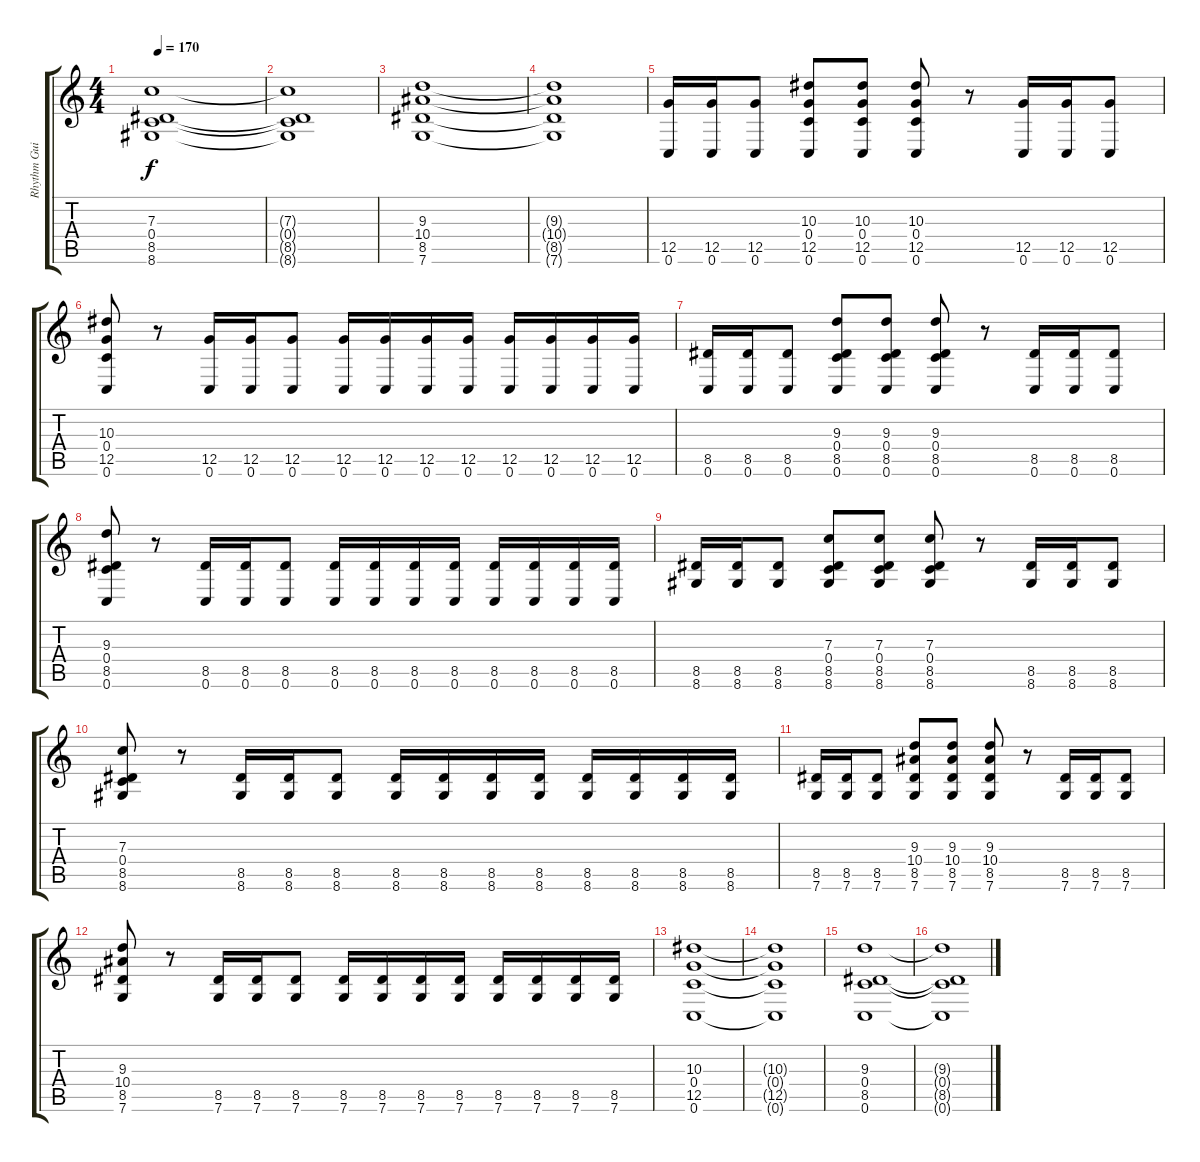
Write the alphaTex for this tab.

\track ("Rhythm Guitar (Right)" "Rhythm Gui") {instrument distortionguitar}
\staff {score tabs}
\tuning (D4 A3 F3 C3 G2 C2) {hide}
\ts (4 4)
\tempo 170
\clef g2
\ks c
(7.3 0.4 8.5 8.6).1{dy f} |
(7.3{t} 0.4{t} 8.5{t} 8.6{t}).1 |
(9.3 10.4 8.5 7.6).1 |
(9.3{t} 10.4{t} 8.5{t} 7.6{t}).1 |
(12.5 0.6).16 (12.5 0.6).16 (12.5 0.6).8 (10.3 0.4 12.5 0.6).8 (10.3 0.4 12.5 0.6).8 (10.3 0.4 12.5 0.6).8 r.8 (12.5 0.6).16 (12.5 0.6).16 (12.5 0.6).8 |
(10.3 0.4 12.5 0.6).8 r.8 (12.5 0.6).16 (12.5 0.6).16 (12.5 0.6).8 (12.5 0.6).16 (12.5 0.6).16 (12.5 0.6).16 (12.5 0.6).16 (12.5 0.6).16 (12.5 0.6).16 (12.5 0.6).16 (12.5 0.6).16 |
(8.5 0.6).16 (8.5 0.6).16 (8.5 0.6).8 (9.3 0.4 8.5 0.6).8 (9.3 0.4 8.5 0.6).8 (9.3 0.4 8.5 0.6).8 r.8 (8.5 0.6).16 (8.5 0.6).16 (8.5 0.6).8 |
(9.3 0.4 8.5 0.6).8 r.8 (8.5 0.6).16 (8.5 0.6).16 (8.5 0.6).8 (8.5 0.6).16 (8.5 0.6).16 (8.5 0.6).16 (8.5 0.6).16 (8.5 0.6).16 (8.5 0.6).16 (8.5 0.6).16 (8.5 0.6).16 |
(8.5 8.6).16 (8.5 8.6).16 (8.5 8.6).8 (7.3 0.4 8.5 8.6).8 (7.3 0.4 8.5 8.6).8 (7.3 0.4 8.5 8.6).8 r.8 (8.5 8.6).16 (8.5 8.6).16 (8.5 8.6).8 |
(7.3 0.4 8.5 8.6).8 r.8 (8.5 8.6).16 (8.5 8.6).16 (8.5 8.6).8 (8.5 8.6).16 (8.5 8.6).16 (8.5 8.6).16 (8.5 8.6).16 (8.5 8.6).16 (8.5 8.6).16 (8.5 8.6).16 (8.5 8.6).16 |
(8.5 7.6).16 (8.5 7.6).16 (8.5 7.6).8 (9.3 10.4 8.5 7.6).8 (9.3 10.4 8.5 7.6).8 (9.3 10.4 8.5 7.6).8 r.8 (8.5 7.6).16 (8.5 7.6).16 (8.5 7.6).8 |
(9.3 10.4 8.5 7.6).8 r.8 (8.5 7.6).16 (8.5 7.6).16 (8.5 7.6).8 (8.5 7.6).16 (8.5 7.6).16 (8.5 7.6).16 (8.5 7.6).16 (8.5 7.6).16 (8.5 7.6).16 (8.5 7.6).16 (8.5 7.6).16 |
(10.3 0.4 12.5 0.6).1 |
(10.3{t} 0.4{t} 12.5{t} 0.6{t}).1 |
(9.3 0.4 8.5 0.6).1 |
(9.3{t} 0.4{t} 8.5{t} 0.6{t}).1
